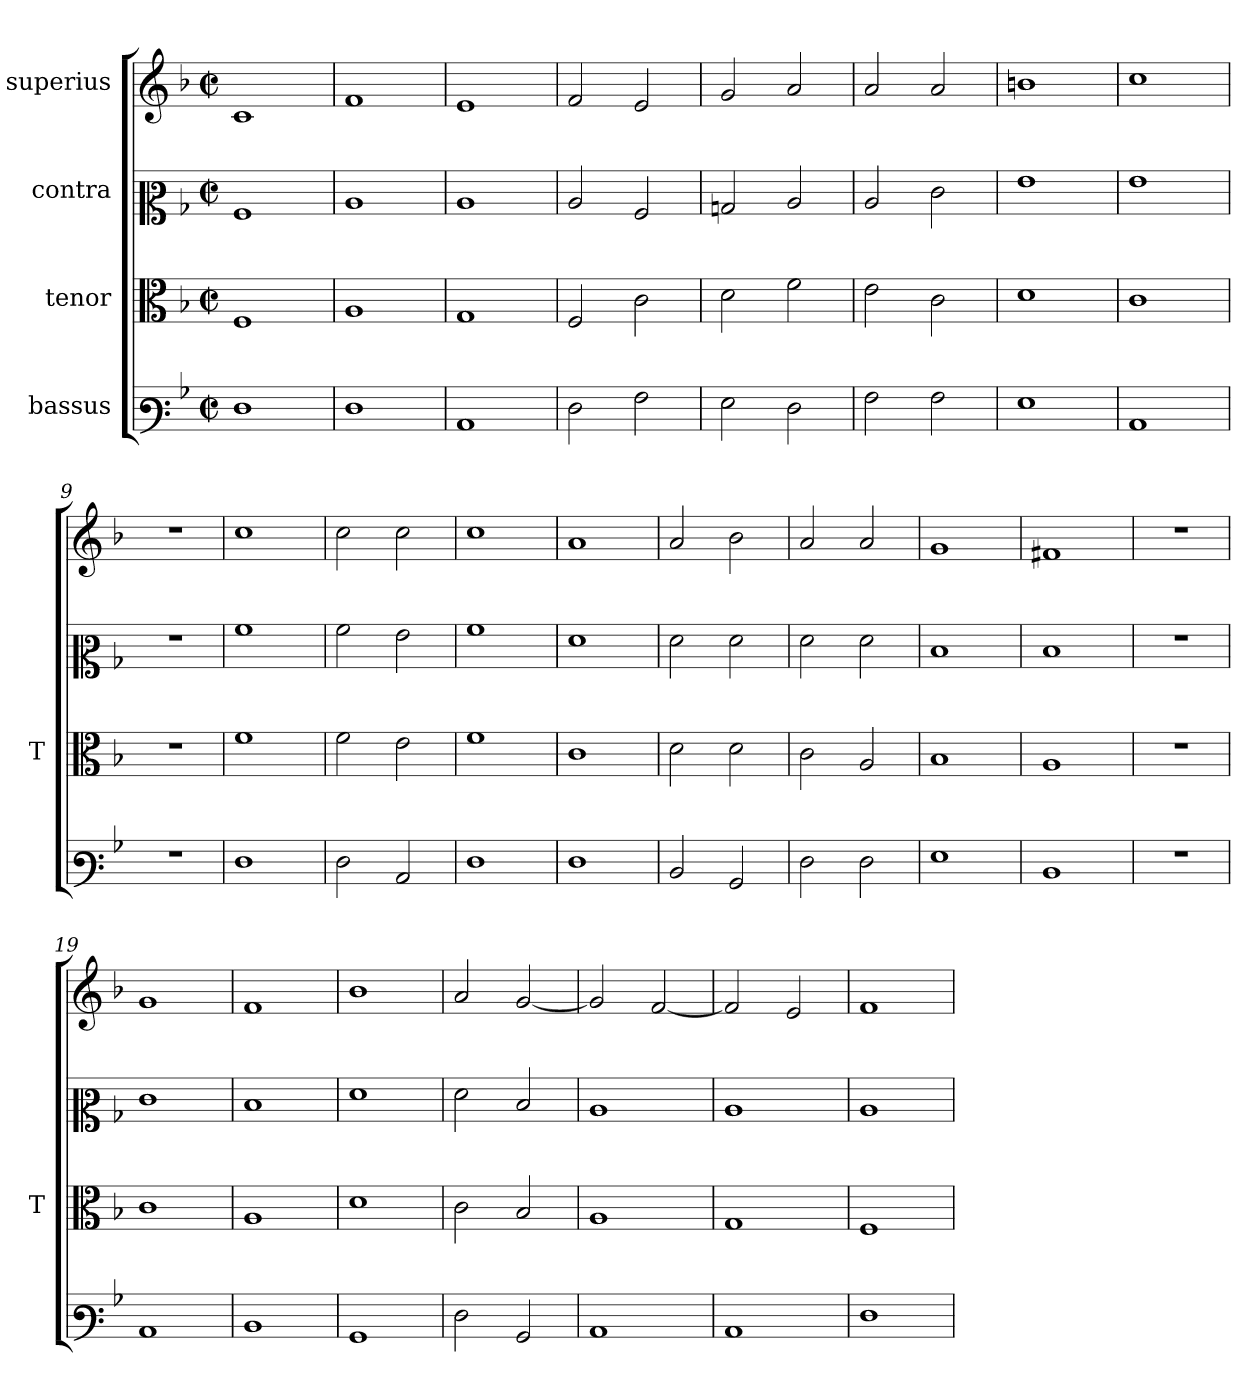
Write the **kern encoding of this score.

**kern	**kern	**kern	**kern
*part4	*part3	*part2	*part1
*staff4	*staff3	*staff2	*staff1
*I"bassus	*I"tenor	*I"contra	*I"superius
*	*I'T	*	*
*clefF3	*clefC3	*clefC2	*clefG2
*k[b-]	*k[b-]	*k[b-]	*k[b-]
*M2/2	*M2/2	*M2/2	*M2/2
*met(c|)	*met(c|)	*met(c|)	*met(c|)
=1	=1	=1	=1
1F	1F	1A	1c
=2	=2	=2	=2
1F	1A	1c	1f
=3	=3	=3	=3
1C	1G	1c	1e
=4	=4	=4	=4
2F	2F	2c	2f
2A	2c	2A	2e
=5	=5	=5	=5
2G	2d	2Bn	2g
2F	2f	2c	2a
=6	=6	=6	=6
2A	2e	2c	2a
2A	2c	2e	2a
=7	=7	=7	=7
1G	1d	1g	1bn
=8	=8	=8	=8
1C	1c	1g	1cc
=9	=9	=9	=9
1r	1r	1r	1r
=10	=10	=10	=10
1F	1f	1a	1cc
=11	=11	=11	=11
2F	2f	2a	2cc
2C	2e	2g	2cc
=12	=12	=12	=12
1F	1f	1a	1cc
=13	=13	=13	=13
1F	1c	1f	1a
=14	=14	=14	=14
2D	2d	2f	2a
2BB-	2d	2f	2b-
=15	=15	=15	=15
2F	2c	2f	2a
2F	2A	2f	2a
=16	=16	=16	=16
1G	1B-	1d	1g
=17	=17	=17	=17
1D	1A	1d	1f#X
=18	=18	=18	=18
1r	1r	1r	1r
=19	=19	=19	=19
1C	1c	1e	1g
=20	=20	=20	=20
1D	1A	1d	1f
=21	=21	=21	=21
1BB-	1d	1f	1b-
=22	=22	=22	=22
2F	2c	2f	2a
2BB-	2B-	2d	[2g
=23	=23	=23	=23
1C	1A	1c	2g]
.	.	.	[2f
=24	=24	=24	=24
1C	1G	1c	2f]
.	.	.	2e
=25	=25	=25	=25
1F	1F	1c	1f
=	=	=	=
*-	*-	*-	*-
